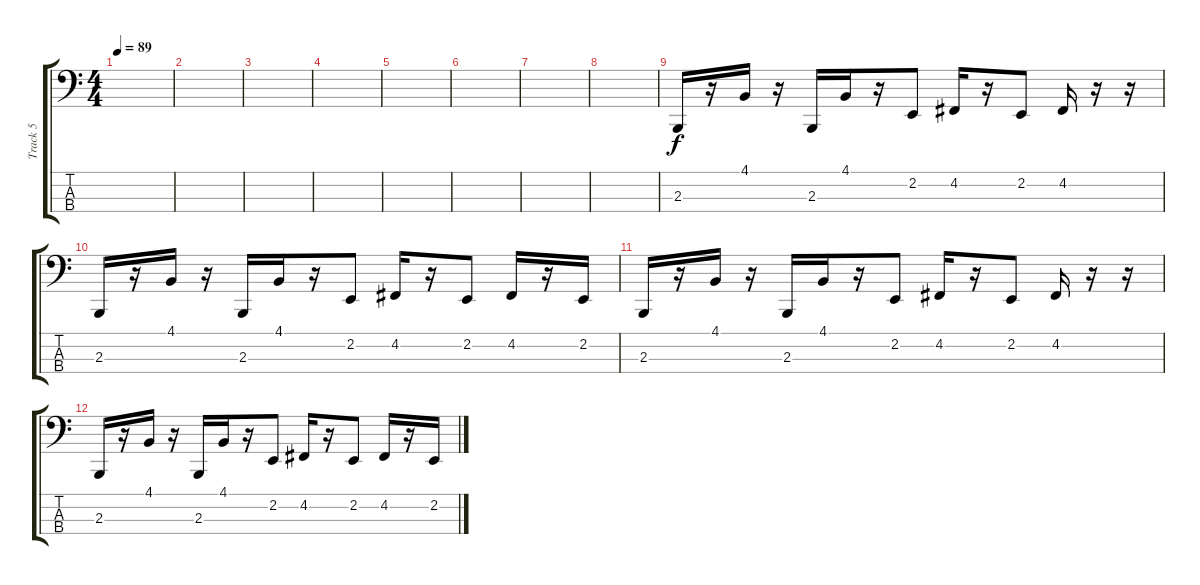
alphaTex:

\track ("Track 5" "Track 5") {instrument lead2sawtooth}
\staff {score tabs}
\tuning (G2 D2 A1 E1) {hide}
\ts (4 4)
\tempo 89
\clef f4
\ks c
|
|
|
|
|
|
|
|
2.3.16 r.16 4.1.16 r.16 2.3.16 4.1.16 r.16 2.2.8 4.2.16 r.16 2.2.8 4.2.16 r.16 r.16 |
2.3.16 r.16 4.1.16 r.16 2.3.16 4.1.16 r.16 2.2.8 4.2.16 r.16 2.2.8 4.2.16 r.16 2.2.16 |
2.3.16 r.16 4.1.16 r.16 2.3.16 4.1.16 r.16 2.2.8 4.2.16 r.16 2.2.8 4.2.16 r.16 r.16 |
2.3.16 r.16 4.1.16 r.16 2.3.16 4.1.16 r.16 2.2.8 4.2.16 r.16 2.2.8 4.2.16 r.16 2.2.16
